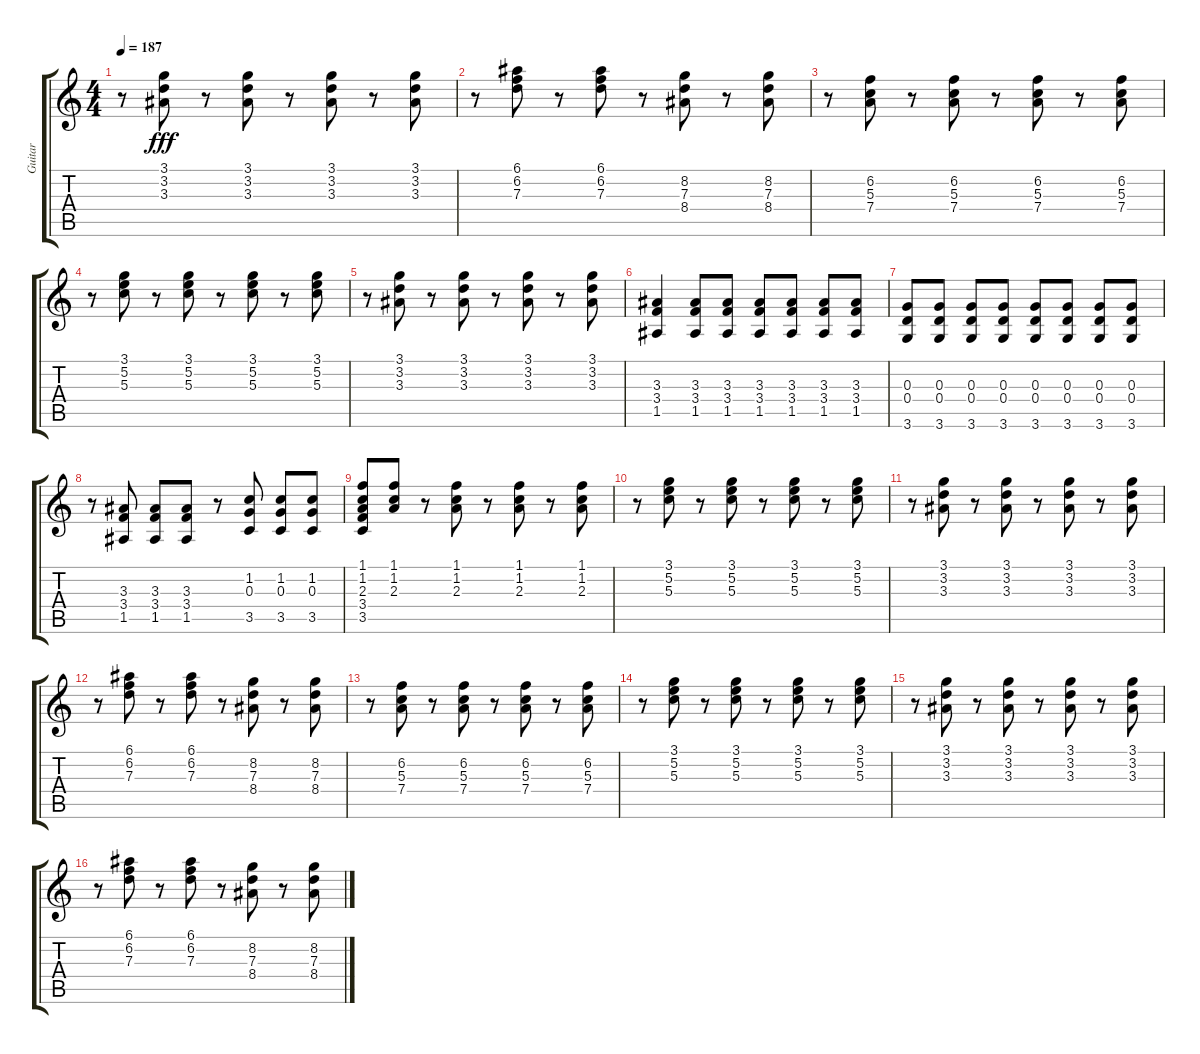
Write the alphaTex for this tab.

\track ("Guitar" "Guitar") {instrument distortionguitar}
\staff {score tabs}
\tuning (E4 B3 G3 D3 A2 E2) {hide}
\ts (4 4)
\tempo 187
\clef g2
\ks c
r.8{dy fff} (3.1 3.2 3.3).8 r.8 (3.1 3.2 3.3).8 r.8 (3.1 3.2 3.3).8 r.8 (3.1 3.2 3.3).8 |
r.8 (6.1 6.2 7.3).8 r.8 (6.1 6.2 7.3).8 r.8 (8.2 7.3 8.4).8 r.8 (8.2 7.3 8.4).8 |
r.8 (6.2 5.3 7.4).8 r.8 (6.2 5.3 7.4).8 r.8 (6.2 5.3 7.4).8 r.8 (6.2 5.3 7.4).8 |
r.8 (3.1 5.2 5.3).8 r.8 (3.1 5.2 5.3).8 r.8 (3.1 5.2 5.3).8 r.8 (3.1 5.2 5.3).8 |
r.8 (3.1 3.2 3.3).8 r.8 (3.1 3.2 3.3).8 r.8 (3.1 3.2 3.3).8 r.8 (3.1 3.2 3.3).8 |
(3.3 3.4 1.5).4 (3.3 3.4 1.5).8 (3.3 3.4 1.5).8 (3.3 3.4 1.5).8 (3.3 3.4 1.5).8 (3.3 3.4 1.5).8 (3.3 3.4 1.5).8 |
(0.3 0.4 3.6).8 (0.3 0.4 3.6).8 (0.3 0.4 3.6).8 (0.3 0.4 3.6).8 (0.3 0.4 3.6).8 (0.3 0.4 3.6).8 (0.3 0.4 3.6).8 (0.3 0.4 3.6).8 |
r.8 (3.3 3.4 1.5).8 (3.3 3.4 1.5).8 (3.3 3.4 1.5).8 r.8 (1.2 0.3 3.5).8 (1.2 0.3 3.5).8 (1.2 0.3 3.5).8 |
(1.1 1.2 2.3 3.4 3.5).8 (1.1 1.2 2.3).8 r.8 (1.1 1.2 2.3).8 r.8 (1.1 1.2 2.3).8 r.8 (1.1 1.2 2.3).8 |
r.8 (3.1 5.2 5.3).8 r.8 (3.1 5.2 5.3).8 r.8 (3.1 5.2 5.3).8 r.8 (3.1 5.2 5.3).8 |
r.8 (3.1 3.2 3.3).8 r.8 (3.1 3.2 3.3).8 r.8 (3.1 3.2 3.3).8 r.8 (3.1 3.2 3.3).8 |
r.8 (6.1 6.2 7.3).8 r.8 (6.1 6.2 7.3).8 r.8 (8.2 7.3 8.4).8 r.8 (8.2 7.3 8.4).8 |
r.8 (6.2 5.3 7.4).8 r.8 (6.2 5.3 7.4).8 r.8 (6.2 5.3 7.4).8 r.8 (6.2 5.3 7.4).8 |
r.8 (3.1 5.2 5.3).8 r.8 (3.1 5.2 5.3).8 r.8 (3.1 5.2 5.3).8 r.8 (3.1 5.2 5.3).8 |
r.8 (3.1 3.2 3.3).8 r.8 (3.1 3.2 3.3).8 r.8 (3.1 3.2 3.3).8 r.8 (3.1 3.2 3.3).8 |
r.8 (6.1 6.2 7.3).8 r.8 (6.1 6.2 7.3).8 r.8 (8.2 7.3 8.4).8 r.8 (8.2 7.3 8.4).8
